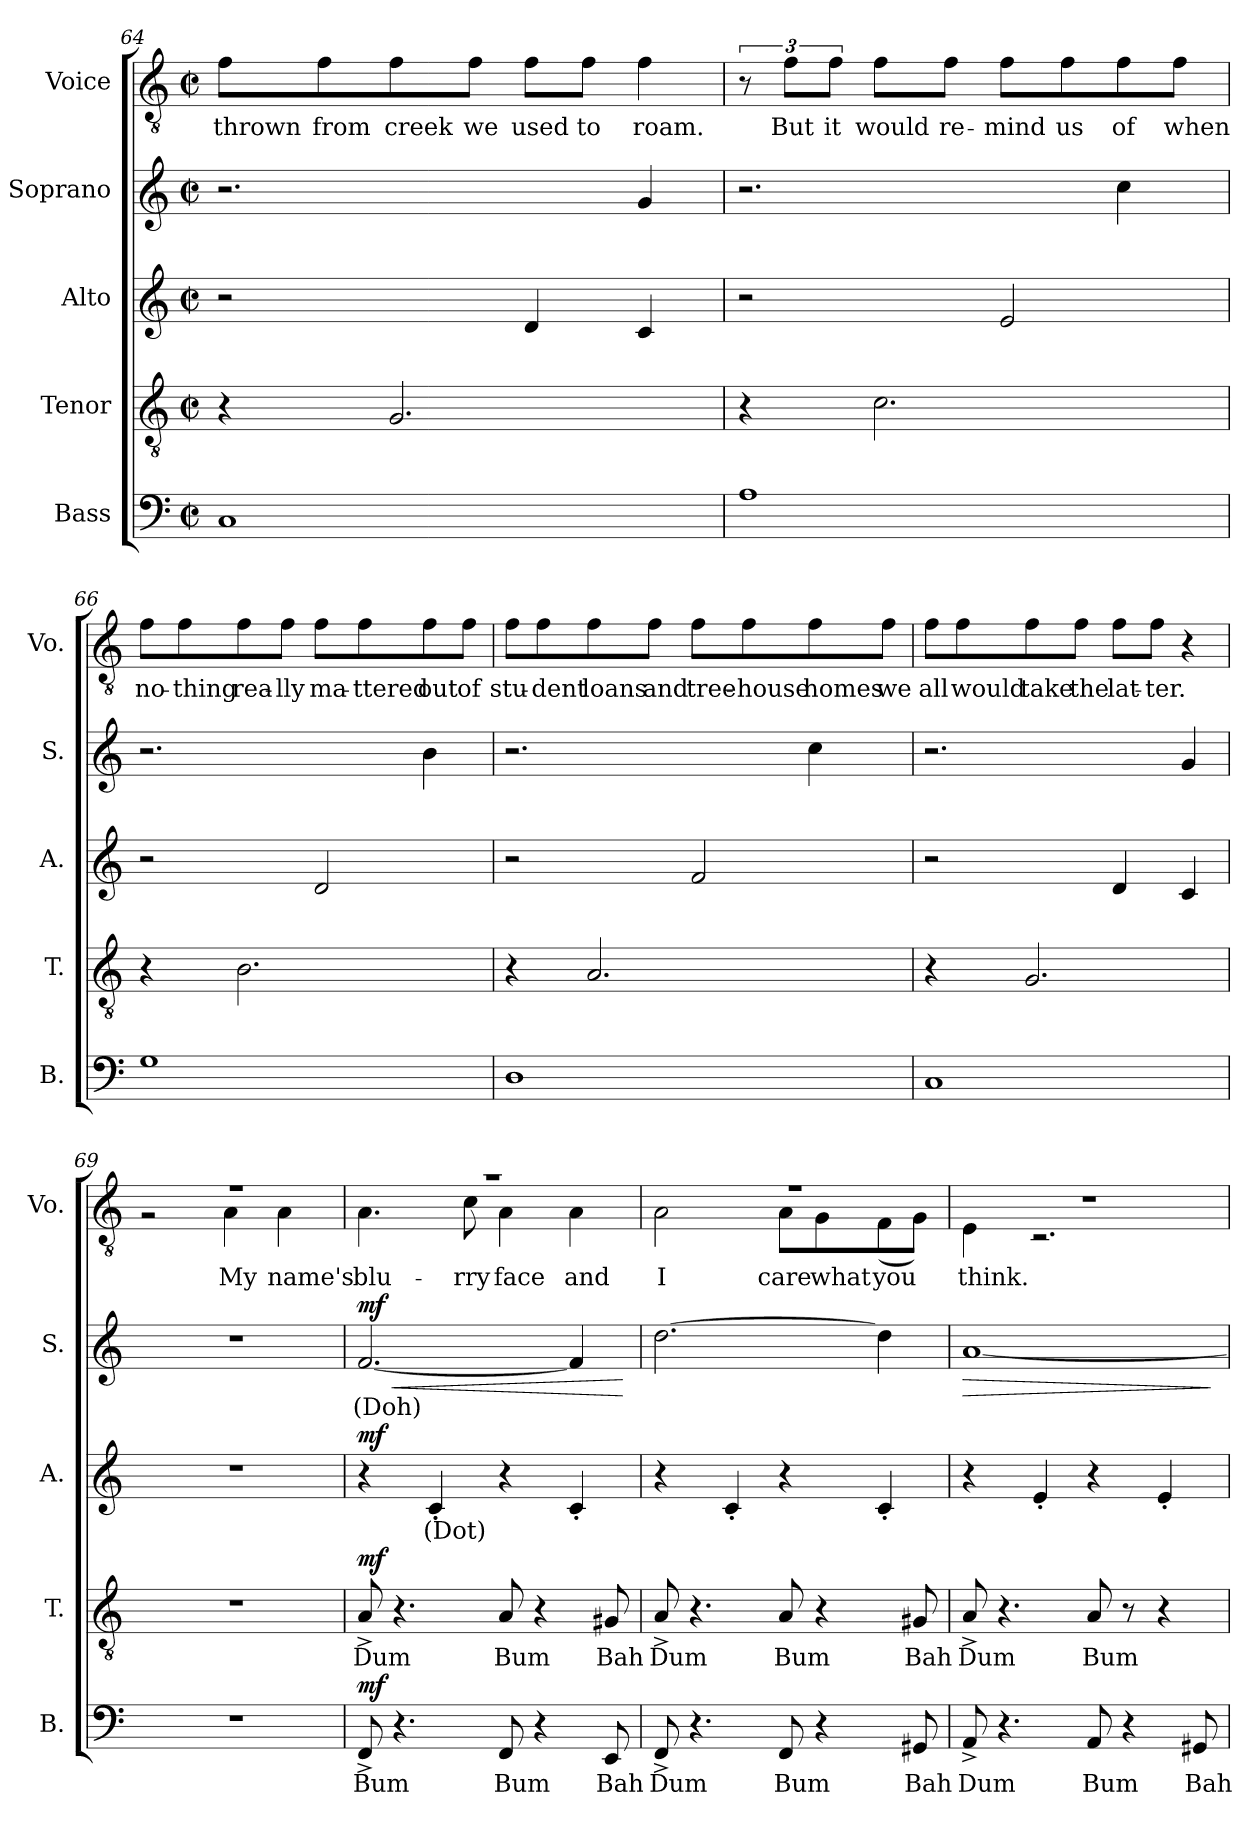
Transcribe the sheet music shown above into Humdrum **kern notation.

**kern	**text	**dynam	**kern	**text	**dynam	**kern	**text	**dynam	**kern	**text	**dynam	**kern	**text
*part5	*part5	*part5	*part4	*part4	*part4	*part3	*part3	*part3	*part2	*part2	*part2	*part1	*part1
*staff5	*staff5	*staff5	*staff4	*staff4	*staff4	*staff3	*staff3	*staff3	*staff2	*staff2	*staff2	*staff1	*staff1
*I"Bass	*	*	*I"Tenor	*	*	*I"Alto	*	*	*I"Soprano	*	*	*I"Voice	*
*I'B.	*	*	*I'T.	*	*	*I'A.	*	*	*I'S.	*	*	*I'Vo.	*
*clefF4	*	*	*clefGv2	*	*	*clefG2	*	*	*clefG2	*	*	*clefGv2	*
*k[]	*	*	*k[]	*	*	*k[]	*	*	*k[]	*	*	*k[]	*
*M2/2	*	*	*M2/2	*	*	*M2/2	*	*	*M2/2	*	*	*M2/2	*
*met(c|)	*	*	*met(c|)	*	*	*met(c|)	*	*	*met(c|)	*	*	*met(c|)	*
=64	=64	=64	=64	=64	=64	=64	=64	=64	=64	=64	=64	=64	=64
!	!	!	!	!	!	!	!	!	!	!	!	!	!LO:LY:b
1C	.	.	4r	.	.	2r	.	.	2.r	.	.	8f\L	thrown
!	!	!	!	!	!	!	!	!	!	!	!	!	!LO:LY:b
.	.	.	.	.	.	.	.	.	.	.	.	8f\	from
!	!	!	!	!	!	!	!	!	!	!	!	!	!LO:LY:b
.	.	.	2.G/	.	.	.	.	.	.	.	.	8f\	creek
!	!	!	!	!	!	!	!	!	!	!	!	!	!LO:LY:b
.	.	.	.	.	.	.	.	.	.	.	.	8f\J	we
!	!	!	!	!	!	!	!	!	!	!	!	!	!LO:LY:b
.	.	.	.	.	.	4d/	.	.	.	.	.	8f\L	used
!	!	!	!	!	!	!	!	!	!	!	!	!	!LO:LY:b
.	.	.	.	.	.	.	.	.	.	.	.	8f\J	to
!	!	!	!	!	!	!	!	!	!	!	!	!	!LO:LY:b
.	.	.	.	.	.	4c/	.	.	4g/	.	.	4f\	roam.
!!LO:LB:g=z
=65	=65	=65	=65	=65	=65	=65	=65	=65	=65	=65	=65	=65	=65
1A	.	.	4r	.	.	2r	.	.	2.r	.	.	12r	.
!	!	!	!	!	!	!	!	!	!	!	!	!	!LO:LY:b
.	.	.	.	.	.	.	.	.	.	.	.	12f\L	But
!	!	!	!	!	!	!	!	!	!	!	!	!	!LO:LY:b
.	.	.	.	.	.	.	.	.	.	.	.	12f\J	it
!	!	!	!	!	!	!	!	!	!	!	!	!	!LO:LY:b
.	.	.	2.c\	.	.	.	.	.	.	.	.	8f\L	would
!	!	!	!	!	!	!	!	!	!	!	!	!	!LO:LY:b
.	.	.	.	.	.	.	.	.	.	.	.	8f\J	re-
!	!	!	!	!	!	!	!	!	!	!	!	!	!LO:LY:b
.	.	.	.	.	.	2e/	.	.	.	.	.	8f\L	-mind
!	!	!	!	!	!	!	!	!	!	!	!	!	!LO:LY:b
.	.	.	.	.	.	.	.	.	.	.	.	8f\	us
!	!	!	!	!	!	!	!	!	!	!	!	!	!LO:LY:b
.	.	.	.	.	.	.	.	.	4cc\	.	.	8f\	of
!	!	!	!	!	!	!	!	!	!	!	!	!	!LO:LY:b
.	.	.	.	.	.	.	.	.	.	.	.	8f\J	when
=66	=66	=66	=66	=66	=66	=66	=66	=66	=66	=66	=66	=66	=66
!	!	!	!	!	!	!	!	!	!	!	!	!	!LO:LY:b
1G	.	.	4r	.	.	2r	.	.	2.r	.	.	8f\L	no-
!	!	!	!	!	!	!	!	!	!	!	!	!	!LO:LY:b
.	.	.	.	.	.	.	.	.	.	.	.	8f\	-thing
!	!	!	!	!	!	!	!	!	!	!	!	!	!LO:LY:b
.	.	.	2.B\	.	.	.	.	.	.	.	.	8f\	rea-
!	!	!	!	!	!	!	!	!	!	!	!	!	!LO:LY:b
.	.	.	.	.	.	.	.	.	.	.	.	8f\J	-lly
!	!	!	!	!	!	!	!	!	!	!	!	!	!LO:LY:b
.	.	.	.	.	.	2d/	.	.	.	.	.	8f\L	ma-
!	!	!	!	!	!	!	!	!	!	!	!	!	!LO:LY:b
.	.	.	.	.	.	.	.	.	.	.	.	8f\	-ttered
!	!	!	!	!	!	!	!	!	!	!	!	!	!LO:LY:b
.	.	.	.	.	.	.	.	.	4b\	.	.	8f\	out
!	!	!	!	!	!	!	!	!	!	!	!	!	!LO:LY:b
.	.	.	.	.	.	.	.	.	.	.	.	8f\J	of
!!LO:PB:g=z
=67	=67	=67	=67	=67	=67	=67	=67	=67	=67	=67	=67	=67	=67
!	!	!	!	!	!	!	!	!	!	!	!	!	!LO:LY:b
1D	.	.	4r	.	.	2r	.	.	2.r	.	.	8f\L	stu-
!	!	!	!	!	!	!	!	!	!	!	!	!	!LO:LY:b
.	.	.	.	.	.	.	.	.	.	.	.	8f\	-dent
!	!	!	!	!	!	!	!	!	!	!	!	!	!LO:LY:b
.	.	.	2.A/	.	.	.	.	.	.	.	.	8f\	loans
!	!	!	!	!	!	!	!	!	!	!	!	!	!LO:LY:b
.	.	.	.	.	.	.	.	.	.	.	.	8f\J	and
!	!	!	!	!	!	!	!	!	!	!	!	!	!LO:LY:b
.	.	.	.	.	.	2f/	.	.	.	.	.	8f\L	tree-
!	!	!	!	!	!	!	!	!	!	!	!	!	!LO:LY:b
.	.	.	.	.	.	.	.	.	.	.	.	8f\	-house
!	!	!	!	!	!	!	!	!	!	!	!	!	!LO:LY:b
.	.	.	.	.	.	.	.	.	4cc\	.	.	8f\	homes
!	!	!	!	!	!	!	!	!	!	!	!	!	!LO:LY:b
.	.	.	.	.	.	.	.	.	.	.	.	8f\J	we
=68	=68	=68	=68	=68	=68	=68	=68	=68	=68	=68	=68	=68	=68
!	!	!	!	!	!	!	!	!	!	!	!	!	!LO:LY:b
1C	.	.	4r	.	.	2r	.	.	2.r	.	.	8f\L	all
!	!	!	!	!	!	!	!	!	!	!	!	!	!LO:LY:b
.	.	.	.	.	.	.	.	.	.	.	.	8f\	would
!	!	!	!	!	!	!	!	!	!	!	!	!	!LO:LY:b
.	.	.	2.GZ/	.	.	.	.	.	.	.	.	8f\	take
!	!	!	!	!	!	!	!	!	!	!	!	!	!LO:LY:b
.	.	.	.	.	.	.	.	.	.	.	.	8f\J	the
!	!	!	!	!	!	!	!	!	!	!	!	!	!LO:LY:b
.	.	.	.	.	.	4d/	.	.	.	.	.	8f\L	lat-
!	!	!	!	!	!	!	!	!	!	!	!	!	!LO:LY:b
.	.	.	.	.	.	.	.	.	.	.	.	8f\J	-ter.-
.	.	.	.	.	.	4cZ/	.	.	4gZ/	.	.	4r	.
=69	=69	=69	=69	=69	=69	=69	=69	=69	=69	=69	=69	=69	=69
*	*	*	*	*	*	*	*	*	*	*	*	*^	*
1r	.	.	1r	.	.	1r	.	.	1r	.	.	1r	2r	.
!	!	!	!	!	!	!	!	!	!	!	!	!	!	!LO:LY:b
.	.	.	.	.	.	.	.	.	.	.	.	.	4A\	My
!	!	!	!	!	!	!	!	!	!	!	!	!	!	!LO:LY:b
.	.	.	.	.	.	.	.	.	.	.	.	.	4A\	name's
!!LO:LB:g=z	!!
=70	=70	=70	=70	=70	=70	=70	=70	=70	=70	=70	=70	=70	=70	=70
!	!LO:LY:b	!LO:DY:b	!	!LO:LY:b	!LO:DY:b	!	!	!LO:DY:b	!	!LO:LY:b	!LO:HP:b	!	!	!LO:LY:b
!	!	!	!	!	!	!	!	!	!	!	!LO:DY:n=1:b	!	!	!
8FF^/	Bum	mf	8A^/	Dum	mf	4r	.	mf	[2.f/	(Doh)	< mf	1r	4.A\	blu-
4.r	.	.	4.r	.	.	.	.	.	.	.	.	.	.	.
!	!	!	!	!	!	!	!LO:LY:b	!	!	!	!	!	!	!
.	.	.	.	.	.	4c'/	(Dot)	.	.	.	.	.	.	.
!	!	!	!	!	!	!	!	!	!	!	!	!	!	!LO:LY:b
.	.	.	.	.	.	.	.	.	.	.	.	.	8c\	-rry
!	!LO:LY:b	!	!	!LO:LY:b	!	!	!	!	!	!	!	!	!	!LO:LY:b
8FF/	Bum	.	8A/	Bum	.	4r	.	.	.	.	.	.	4A\	face
4r	.	.	4r	.	.	.	.	.	.	.	.	.	.	.
!	!	!	!	!	!	!	!	!	!	!	!	!	!	!LO:LY:b
.	.	.	.	.	.	4c'/	.	.	4f/]	.	.	.	4A\	and
!	!LO:LY:b	!	!	!LO:LY:b	!	!	!	!	!	!	!	!	!	!
8EE/	Bah	.	8G#X/	Bah	.	.	.	.	.	.	.	.	.	.
*	*	*	*	*	*	*	*	*	*	*	*	*v	*v	*
.	.	.	.	.	.	.	.	.	.	.	[	.	.
=71	=71	=71	=71	=71	=71	=71	=71	=71	=71	=71	=71	=71	=71
!	!LO:LY:b	!	!	!LO:LY:b	!	!	!	!	!	!	!	!	!LO:LY:b
*	*	*	*	*	*	*	*	*	*	*	*	*^	*
8FF^/	Dum	.	8A^/	Dum	.	4r	.	.	[2.dd\	.	.	1r	2A\	I
4.r	.	.	4.r	.	.	.	.	.	.	.	.	.	.	.
.	.	.	.	.	.	4c'/	.	.	.	.	.	.	.	.
!	!LO:LY:b	!	!	!LO:LY:b	!	!	!	!	!	!	!	!	!	!LO:LY:b
8FF/	Bum	.	8A/	Bum	.	4r	.	.	.	.	.	.	8A\L	care
!	!	!	!	!	!	!	!	!	!	!	!	!	!	!LO:LY:b
4r	.	.	4r	.	.	.	.	.	.	.	.	.	8G\	what
!	!	!	!	!	!	!	!	!	!	!	!	!	!	!LO:LY:b
.	.	.	.	.	.	4c'/	.	.	4dd\]	.	.	.	(8F\	you
!	!LO:LY:b	!	!	!LO:LY:b	!	!	!	!	!	!	!	!	!	!
8GG#X/	Bah	.	8G#X/	Bah	.	.	.	.	.	.	.	.	8G\J)	.
=72	=72	=72	=72	=72	=72	=72	=72	=72	=72	=72	=72	=72	=72	=72
!	!LO:LY:b	!	!	!LO:LY:b	!	!	!	!	!	!	!LO:HP:b	!	!	!LO:LY:b
8AA^/	Dum	.	8A^/	Dum	.	4r	.	.	[1a	.	>	1r	4E\	think.
4.r	.	.	4.r	.	.	.	.	.	.	.	.	.	.	.
.	.	.	.	.	.	4e'/	.	.	.	.	.	.	2.r	.
!	!LO:LY:b	!	!	!LO:LY:b	!	!	!	!	!	!	!	!	!	!
8AA/	Bum	.	8A/	Bum	.	4r	.	.	.	.	.	.	.	.
4r	.	.	8r	.	.	.	.	.	.	.	.	.	.	.
.	.	.	4r	.	.	4e'/	.	.	.	.	.	.	.	.
!	!LO:LY:b	!	!	!	!	!	!	!	!	!	!	!	!	!
8GG#X/	Bah	.	.	.	.	.	.	.	.	.	.	.	.	.
*	*	*	*	*	*	*	*	*	*	*	*	*v	*v	*
.	.	.	.	.	.	.	.	.	.	.	]	.	.
=	=	=	=	=	=	=	=	=	=	=	=	=	=
*-	*-	*-	*-	*-	*-	*-	*-	*-	*-	*-	*-	*-	*-
